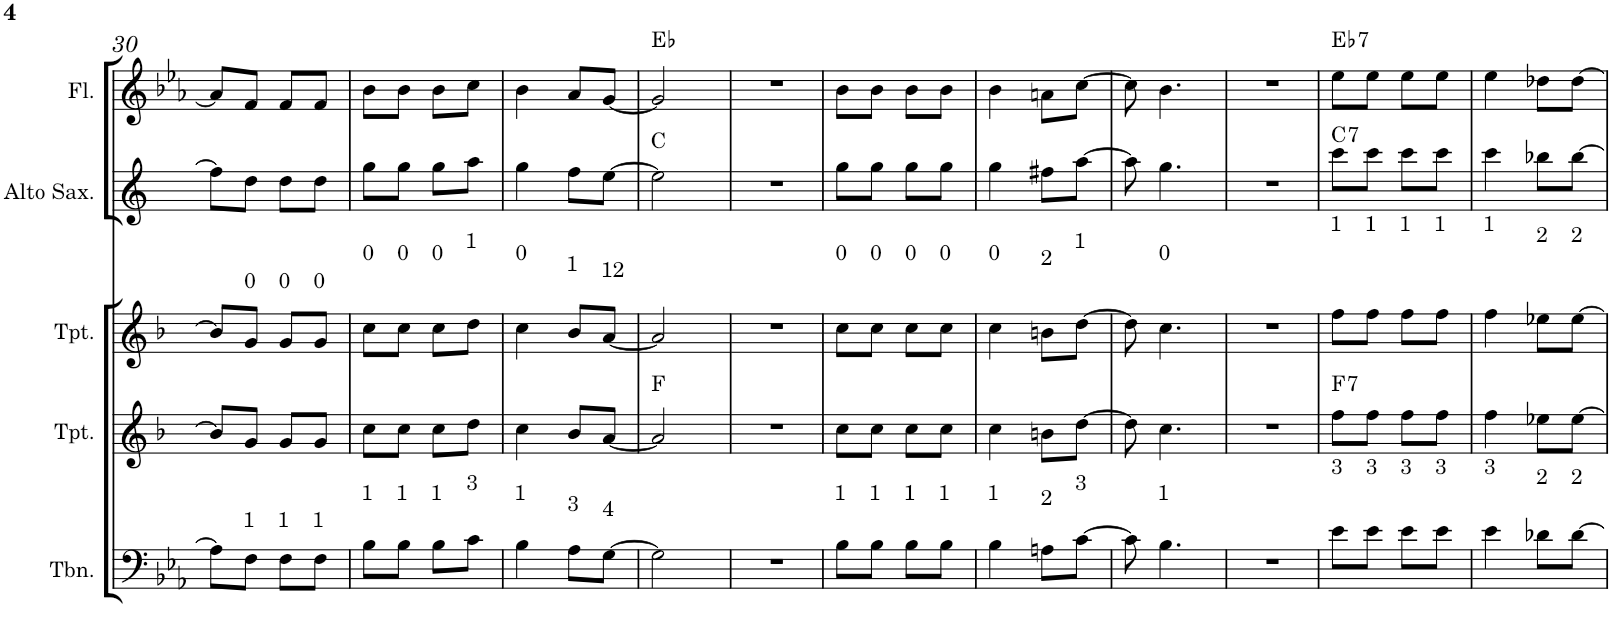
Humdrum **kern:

**kern	**kern	**harte	**kern	**kern	**harte	**kern	**harte
*part5	*part4	*part4	*part3	*part2	*part2	*part1	*part1
*staff5	*staff4	*	*staff3	*staff2	*	*staff1	*
*I"C clavF	*I"Bb	*	*I"Bb - Pirata	*I"Eb	*	*I"C clavG	*
!!LO:PB:g=z
*clefF4	*clefG2	*	*clefG2	*clefG2	*	*clefG2	*
*	*Trd1c2	*	*Trd1c2	*Trd5c9	*	*	*
*k[b-e-a-]	*k[b-]	*	*k[b-]	*k[]	*	*k[b-e-a-]	*
*E-:	*F:	*	*F:	*	*	*E-:	*
*M2/4	*M2/4	*	*M2/4	*M2/4	*	*M2/4	*
=30	=30	=30	=30	=30	=30	=30	=30
8A-\L]	8b-/L]	.	8b-/L]	8ff\L]	.	8a-/L]	.
!	!	!	!LO:TX:a:t=0	!	!	!	!
!LO:TX:a:t=1	!	!	!	!	!	!	!
8F\J	8g/J	.	8g/J	8dd\J	.	8f/J	.
!	!	!	!LO:TX:a:t=0	!	!	!	!
!LO:TX:a:t=1	!	!	!	!	!	!	!
8F\L	8g/L	.	8g/L	8dd\L	.	8f/L	.
!	!	!	!LO:TX:a:t=0	!	!	!	!
!LO:TX:a:t=1	!	!	!	!	!	!	!
8F\J	8g/J	.	8g/J	8dd\J	.	8f/J	.
=31	=31	=31	=31	=31	=31	=31	=31
!	!	!	!LO:TX:a:t=0	!	!	!	!
!LO:TX:a:t=1	!	!	!	!	!	!	!
8B-\L	8cc\L	.	8cc\L	8gg\L	.	8b-\L	.
!	!	!	!LO:TX:a:t=0	!	!	!	!
!LO:TX:a:t=1	!	!	!	!	!	!	!
8B-\J	8cc\J	.	8cc\J	8gg\J	.	8b-\J	.
!	!	!	!LO:TX:a:t=0	!	!	!	!
!LO:TX:a:t=1	!	!	!	!	!	!	!
8B-\L	8cc\L	.	8cc\L	8gg\L	.	8b-\L	.
!	!	!	!LO:TX:a:t=1	!	!	!	!
!LO:TX:a:t=3	!	!	!	!	!	!	!
8c\J	8dd\J	.	8dd\J	8aa\J	.	8cc\J	.
=32	=32	=32	=32	=32	=32	=32	=32
!	!	!	!LO:TX:a:t=0	!	!	!	!
!LO:TX:a:t=1	!	!	!	!	!	!	!
4B-\	4cc\	.	4cc\	4gg\	.	4b-\	.
!	!	!	!LO:TX:a:t=1	!	!	!	!
!LO:TX:a:t=3	!	!	!	!	!	!	!
8A-\L	8b-/L	.	8b-/L	8ff\L	.	8a-/L	.
!	!	!	!LO:TX:a:t=12	!	!	!	!
!LO:TX:a:t=4	!	!	!	!	!	!	!
[>8G\J	[<8a/J	.	[<8a/J	[>8ee\J	.	[<8g/J	.
=33	=33	=33	=33	=33	=33	=33	=33
2G\]	2a/]	F:maj	2a/]	2ee\]	C:maj	2g/]	Eb:maj
=34	=34	=34	=34	=34	=34	=34	=34
2r	2r	.	2r	2r	.	2r	.
=35	=35	=35	=35	=35	=35	=35	=35
!	!	!	!LO:TX:a:t=0	!	!	!	!
!LO:TX:a:t=1	!	!	!	!	!	!	!
8B-\L	8cc\L	.	8cc\L	8gg\L	.	8b-\L	.
!	!	!	!LO:TX:a:t=0	!	!	!	!
!LO:TX:a:t=1	!	!	!	!	!	!	!
8B-\J	8cc\J	.	8cc\J	8gg\J	.	8b-\J	.
!	!	!	!LO:TX:a:t=0	!	!	!	!
!LO:TX:a:t=1	!	!	!	!	!	!	!
8B-\L	8cc\L	.	8cc\L	8gg\L	.	8b-\L	.
!	!	!	!LO:TX:a:t=0	!	!	!	!
!LO:TX:a:t=1	!	!	!	!	!	!	!
8B-\J	8cc\J	.	8cc\J	8gg\J	.	8b-\J	.
=36	=36	=36	=36	=36	=36	=36	=36
!	!	!	!LO:TX:a:t=0	!	!	!	!
!LO:TX:a:t=1	!	!	!	!	!	!	!
4B-\	4cc\	.	4cc\	4gg\	.	4b-\	.
!	!	!	!LO:TX:a:t=2	!	!	!	!
!LO:TX:a:t=2	!	!	!	!	!	!	!
8An\L	8bn\L	.	8bn\L	8ff#X\L	.	8an\L	.
!	!	!	!LO:TX:a:t=1	!	!	!	!
!LO:TX:a:t=3	!	!	!	!	!	!	!
[>8c\J	[>8dd\J	.	[>8dd\J	[>8aa\J	.	[>8cc\J	.
=37	=37	=37	=37	=37	=37	=37	=37
8c\]	8dd\]	.	8dd\]	8aa\]	.	8cc\]	.
!	!	!	!LO:TX:a:t=0	!	!	!	!
!LO:TX:a:t=1	!	!	!	!	!	!	!
4.B-\	4.cc\	.	4.cc\	4.gg\	.	4.b-\	.
=38	=38	=38	=38	=38	=38	=38	=38
2r	2r	.	2r	2r	.	2r	.
=39	=39	=39	=39	=39	=39	=39	=39
!	!	!	!LO:TX:a:t=1	!	!	!	!
!LO:TX:a:t=3	!	!LO:H:kt=7	!	!	!LO:H:kt=7	!	!LO:H:kt=7
8e-\L	8ff\L	F:7	8ff\L	8ccc\L	C:7	8ee-\L	Eb:7
!	!	!	!LO:TX:a:t=1	!	!	!	!
!LO:TX:a:t=3	!	!	!	!	!	!	!
8e-\J	8ff\J	.	8ff\J	8ccc\J	.	8ee-\J	.
!	!	!	!LO:TX:a:t=1	!	!	!	!
!LO:TX:a:t=3	!	!	!	!	!	!	!
8e-\L	8ff\L	.	8ff\L	8ccc\L	.	8ee-\L	.
!	!	!	!LO:TX:a:t=1	!	!	!	!
!LO:TX:a:t=3	!	!	!	!	!	!	!
8e-\J	8ff\J	.	8ff\J	8ccc\J	.	8ee-\J	.
=40	=40	=40	=40	=40	=40	=40	=40
!	!	!	!LO:TX:a:t=1	!	!	!	!
!LO:TX:a:t=3	!	!	!	!	!	!	!
4e-\	4ff\	.	4ff\	4ccc\	.	4ee-\	.
!	!	!	!LO:TX:a:t=2	!	!	!	!
!LO:TX:a:t=2	!	!	!	!	!	!	!
8d-X\L	8ee-X\L	.	8ee-X\L	8bb-X\L	.	8dd-X\L	.
!	!	!	!LO:TX:a:t=2	!	!	!	!
!LO:TX:a:t=2	!	!	!	!	!	!	!
[>8d-\J	[>8ee-\J	.	[>8ee-\J	[>8bb-\J	.	[>8dd-\J	.
=	=	=	=	=	=	=	=
*-	*-	*-	*-	*-	*-	*-	*-
